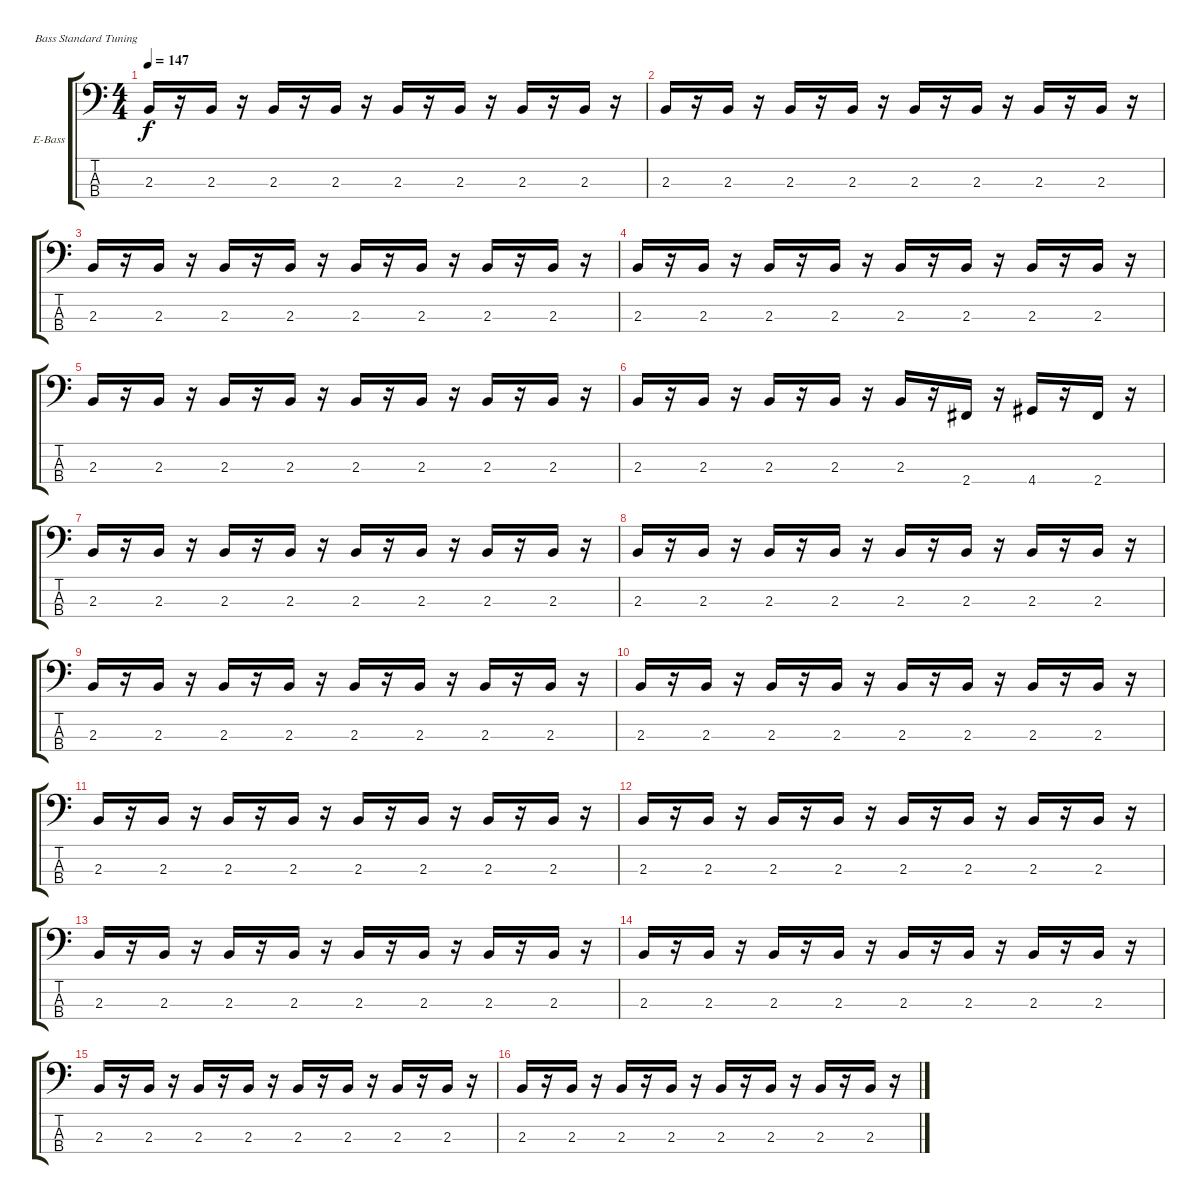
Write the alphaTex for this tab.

\bracketExtendMode groupsimilarinstruments
\firstSystemTrackNameOrientation horizontal
\otherSystemsTrackNameOrientation horizontal
\track ("Bass" "E-Bass") {instrument electricbasspick}
\staff {score tabs}
\tuning (G2 D2 A1 E1)
\ts (4 4)
\tempo 147
\clef f4
\ks c
2.3.16{dy f} r.16 2.3.16 r.16 2.3.16 r.16 2.3.16 r.16 2.3.16 r.16 2.3.16 r.16 2.3.16 r.16 2.3.16 r.16 |
2.3.16 r.16 2.3.16 r.16 2.3.16 r.16 2.3.16 r.16 2.3.16 r.16 2.3.16 r.16 2.3.16 r.16 2.3.16 r.16 |
2.3.16 r.16 2.3.16 r.16 2.3.16 r.16 2.3.16 r.16 2.3.16 r.16 2.3.16 r.16 2.3.16 r.16 2.3.16 r.16 |
2.3.16 r.16 2.3.16 r.16 2.3.16 r.16 2.3.16 r.16 2.3.16 r.16 2.3.16 r.16 2.3.16 r.16 2.3.16 r.16 |
2.3.16 r.16 2.3.16 r.16 2.3.16 r.16 2.3.16 r.16 2.3.16 r.16 2.3.16 r.16 2.3.16 r.16 2.3.16 r.16 |
2.3.16 r.16 2.3.16 r.16 2.3.16 r.16 2.3.16 r.16 2.3.16 r.16 2.4.16 r.16 4.4.16 r.16 2.4.16 r.16 |
2.3.16 r.16 2.3.16 r.16 2.3.16 r.16 2.3.16 r.16 2.3.16 r.16 2.3.16 r.16 2.3.16 r.16 2.3.16 r.16 |
2.3.16 r.16 2.3.16 r.16 2.3.16 r.16 2.3.16 r.16 2.3.16 r.16 2.3.16 r.16 2.3.16 r.16 2.3.16 r.16 |
2.3.16 r.16 2.3.16 r.16 2.3.16 r.16 2.3.16 r.16 2.3.16 r.16 2.3.16 r.16 2.3.16 r.16 2.3.16 r.16 |
2.3.16 r.16 2.3.16 r.16 2.3.16 r.16 2.3.16 r.16 2.3.16 r.16 2.3.16 r.16 2.3.16 r.16 2.3.16 r.16 |
2.3.16 r.16 2.3.16 r.16 2.3.16 r.16 2.3.16 r.16 2.3.16 r.16 2.3.16 r.16 2.3.16 r.16 2.3.16 r.16 |
2.3.16 r.16 2.3.16 r.16 2.3.16 r.16 2.3.16 r.16 2.3.16 r.16 2.3.16 r.16 2.3.16 r.16 2.3.16 r.16 |
2.3.16 r.16 2.3.16 r.16 2.3.16 r.16 2.3.16 r.16 2.3.16 r.16 2.3.16 r.16 2.3.16 r.16 2.3.16 r.16 |
2.3.16 r.16 2.3.16 r.16 2.3.16 r.16 2.3.16 r.16 2.3.16 r.16 2.3.16 r.16 2.3.16 r.16 2.3.16 r.16 |
2.3.16 r.16 2.3.16 r.16 2.3.16 r.16 2.3.16 r.16 2.3.16 r.16 2.3.16 r.16 2.3.16 r.16 2.3.16 r.16 |
2.3.16 r.16 2.3.16 r.16 2.3.16 r.16 2.3.16 r.16 2.3.16 r.16 2.3.16 r.16 2.3.16 r.16 2.3.16 r.16
